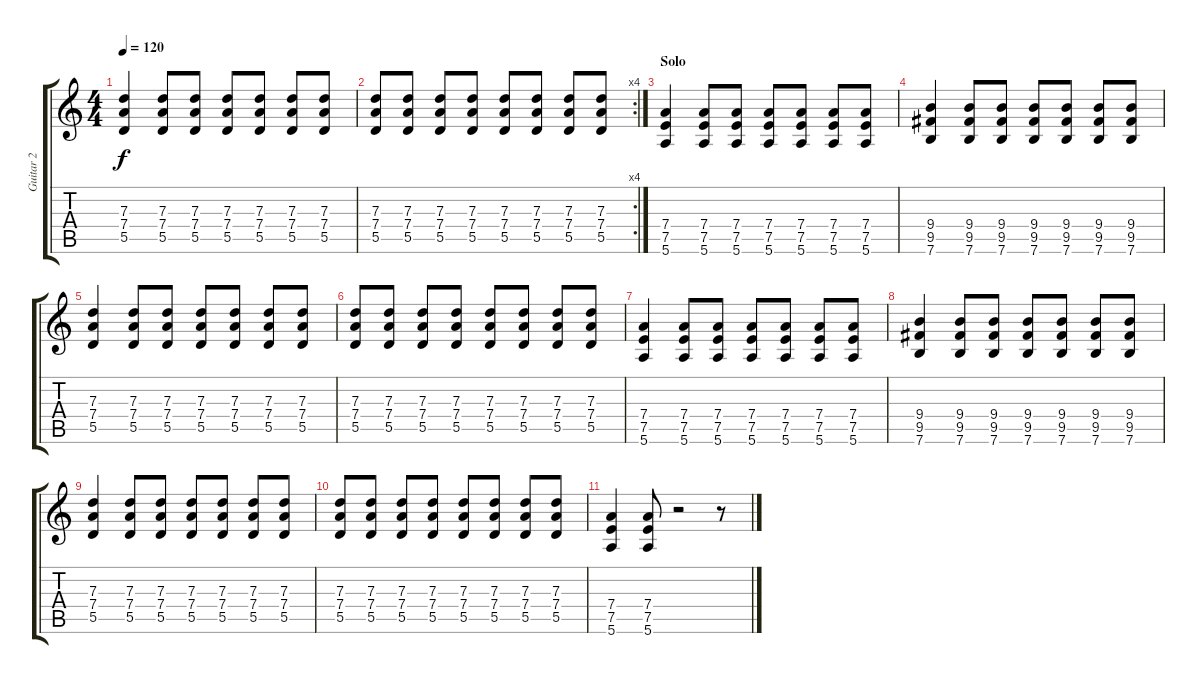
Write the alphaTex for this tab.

\track ("Guitar 2" "Guitar 2") {instrument overdrivenguitar}
\staff {score tabs}
\tuning (E4 B3 G3 D3 A2 E2) {hide}
\ts (4 4)
\tempo 120
\clef g2
\ks c
(7.3 7.4 5.5).4{dy f} (7.3 7.4 5.5).8 (7.3 7.4 5.5).8 (7.3 7.4 5.5).8 (7.3 7.4 5.5).8 (7.3 7.4 5.5).8 (7.3 7.4 5.5).8 |
\rc 4
(7.3 7.4 5.5).8 (7.3 7.4 5.5).8 (7.3 7.4 5.5).8 (7.3 7.4 5.5).8 (7.3 7.4 5.5).8 (7.3 7.4 5.5).8 (7.3 7.4 5.5).8 (7.3 7.4 5.5).8 |
\section ("" "Solo")
(7.4 7.5 5.6).4 (7.4 7.5 5.6).8 (7.4 7.5 5.6).8 (7.4 7.5 5.6).8 (7.4 7.5 5.6).8 (7.4 7.5 5.6).8 (7.4 7.5 5.6).8 |
(9.4 9.5 7.6).4 (9.4 9.5 7.6).8 (9.4 9.5 7.6).8 (9.4 9.5 7.6).8 (9.4 9.5 7.6).8 (9.4 9.5 7.6).8 (9.4 9.5 7.6).8 |
(7.3 7.4 5.5).4 (7.3 7.4 5.5).8 (7.3 7.4 5.5).8 (7.3 7.4 5.5).8 (7.3 7.4 5.5).8 (7.3 7.4 5.5).8 (7.3 7.4 5.5).8 |
(7.3 7.4 5.5).8 (7.3 7.4 5.5).8 (7.3 7.4 5.5).8 (7.3 7.4 5.5).8 (7.3 7.4 5.5).8 (7.3 7.4 5.5).8 (7.3 7.4 5.5).8 (7.3 7.4 5.5).8 |
(7.4 7.5 5.6).4 (7.4 7.5 5.6).8 (7.4 7.5 5.6).8 (7.4 7.5 5.6).8 (7.4 7.5 5.6).8 (7.4 7.5 5.6).8 (7.4 7.5 5.6).8 |
(9.4 9.5 7.6).4 (9.4 9.5 7.6).8 (9.4 9.5 7.6).8 (9.4 9.5 7.6).8 (9.4 9.5 7.6).8 (9.4 9.5 7.6).8 (9.4 9.5 7.6).8 |
(7.3 7.4 5.5).4 (7.3 7.4 5.5).8 (7.3 7.4 5.5).8 (7.3 7.4 5.5).8 (7.3 7.4 5.5).8 (7.3 7.4 5.5).8 (7.3 7.4 5.5).8 |
(7.3 7.4 5.5).8 (7.3 7.4 5.5).8 (7.3 7.4 5.5).8 (7.3 7.4 5.5).8 (7.3 7.4 5.5).8 (7.3 7.4 5.5).8 (7.3 7.4 5.5).8 (7.3 7.4 5.5).8 |
(7.4 7.5 5.6).4 (7.4 7.5 5.6).8 r.2 r.8
